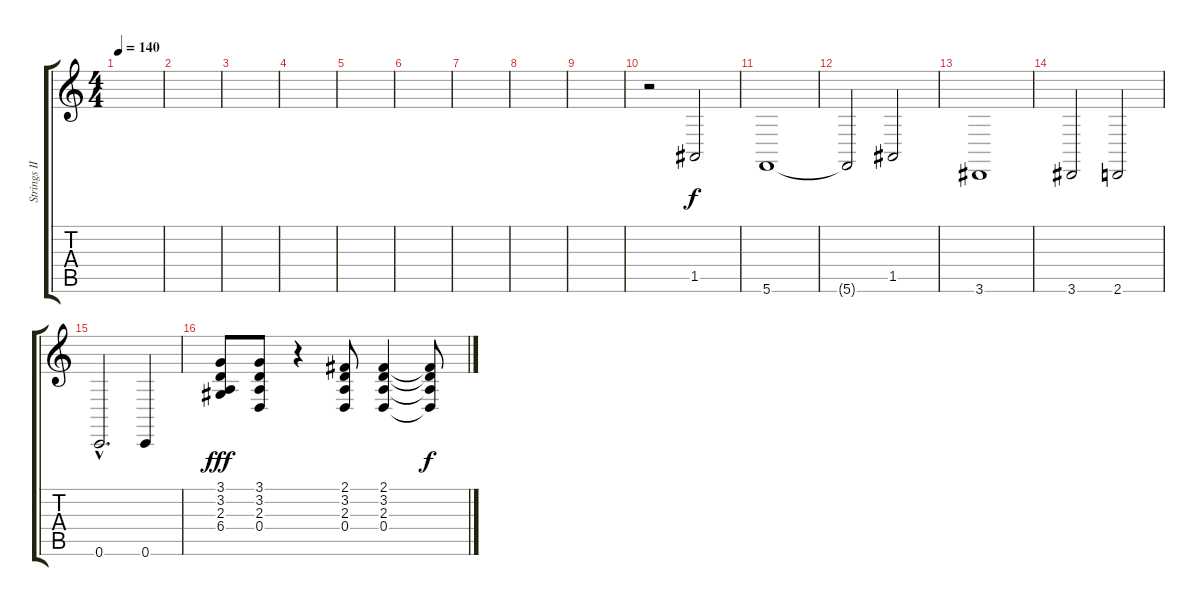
\track ("Strings II" "Strings II") {instrument viola}
\staff {score tabs}
\tuning (E4 B3 G3 D3 A2 C2) {hide}
\ts (4 4)
\tempo 140
\clef g2
\ks c
|
|
|
|
|
|
|
|
|
r.2 1.5.2 |
5.6.1 |
5.6{t}.2 1.5.2 |
3.6.1 |
3.6.2 2.6.2 |
0.6{hac}.2{d} 0.6.4 |
(3.1 3.2 2.3 6.4).8{dy fff} (3.1 3.2 2.3 0.4).8 r.4 (2.1 3.2 2.3 0.4).8 (2.1 3.2 2.3 0.4).4 (2.1{t} 3.2{t} 2.3{t} 0.4{t}).8{dy f}
